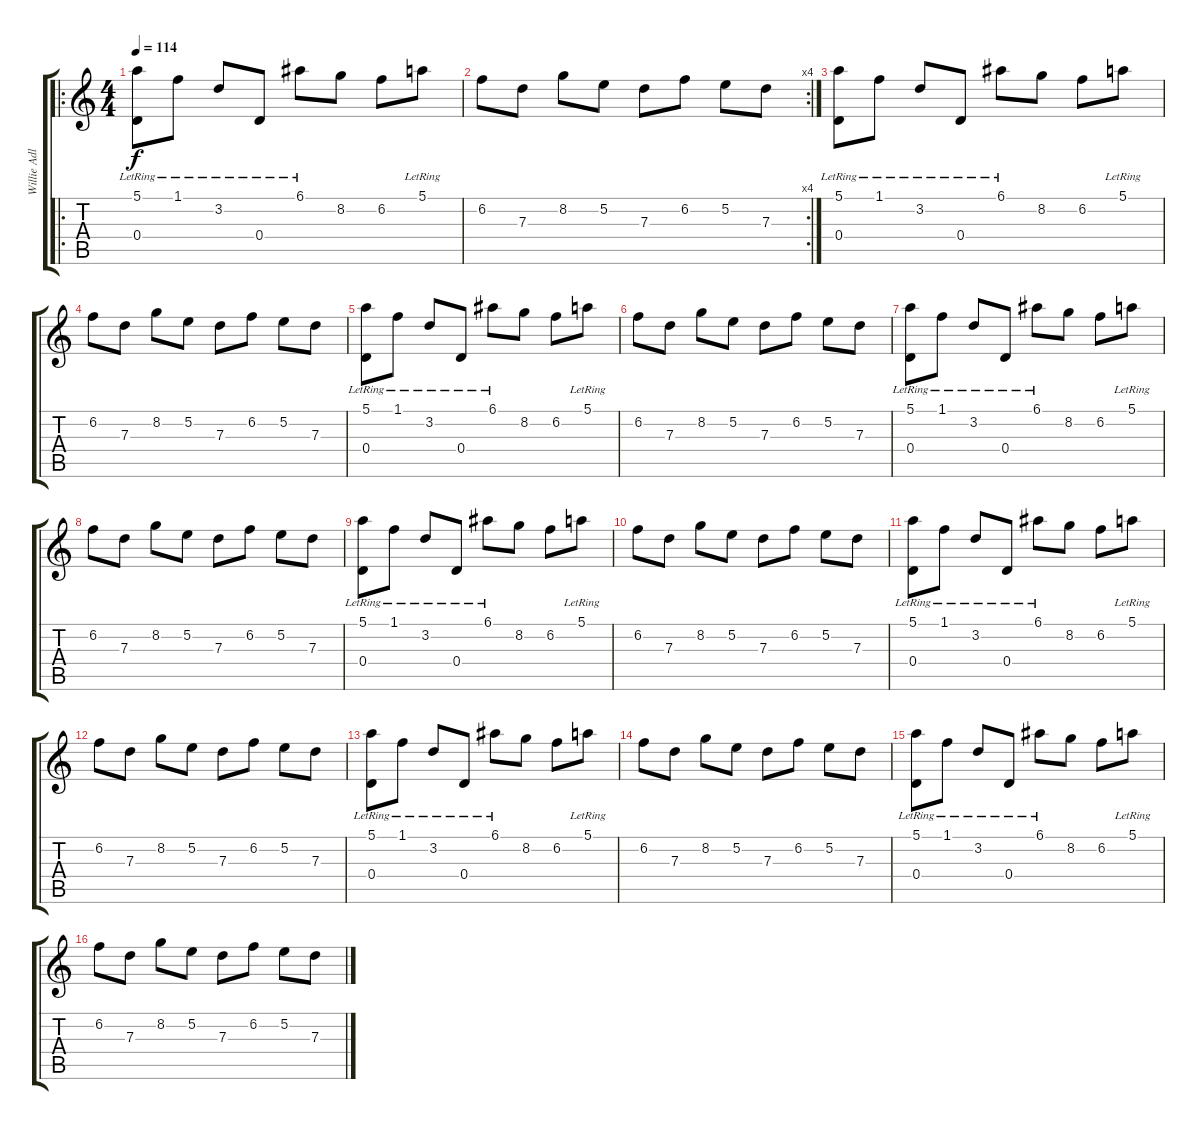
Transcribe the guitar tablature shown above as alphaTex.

\track ("Willie Adler" "Willie Adl") {instrument acousticguitarnylon}
\staff {score tabs}
\tuning (E4 B3 G3 D3 A2 D2) {hide}
\ro
\ts (4 4)
\tempo 114
\clef g2
\ks c
(5.1{lr} 0.4{lr}).8{dy f balance 8 instrument acousticguitarnylon} 1.1{lr}.8 3.2{lr}.8 0.4{lr}.8 6.1{lr}.8 8.2.8 6.2.8 5.1{lr}.8 |
\rc 4
6.2.8 7.3.8 8.2.8 5.2.8 7.3.8 6.2.8 5.2.8 7.3.8 |
(5.1{lr} 0.4{lr}).8{balance 8 instrument acousticguitarnylon} 1.1{lr}.8 3.2{lr}.8 0.4{lr}.8 6.1{lr}.8 8.2.8 6.2.8 5.1{lr}.8 |
6.2.8 7.3.8 8.2.8 5.2.8 7.3.8 6.2.8 5.2.8 7.3.8 |
(5.1{lr} 0.4{lr}).8{balance 8 instrument acousticguitarnylon} 1.1{lr}.8 3.2{lr}.8 0.4{lr}.8 6.1{lr}.8 8.2.8 6.2.8 5.1{lr}.8 |
6.2.8 7.3.8 8.2.8 5.2.8 7.3.8 6.2.8 5.2.8 7.3.8 |
(5.1{lr} 0.4{lr}).8{balance 8 instrument acousticguitarnylon} 1.1{lr}.8 3.2{lr}.8 0.4{lr}.8 6.1{lr}.8 8.2.8 6.2.8 5.1{lr}.8 |
6.2.8 7.3.8 8.2.8 5.2.8 7.3.8 6.2.8 5.2.8 7.3.8 |
(5.1{lr} 0.4{lr}).8{balance 8 instrument acousticguitarnylon} 1.1{lr}.8 3.2{lr}.8 0.4{lr}.8 6.1{lr}.8 8.2.8 6.2.8 5.1{lr}.8 |
6.2.8 7.3.8 8.2.8 5.2.8 7.3.8 6.2.8 5.2.8 7.3.8 |
(5.1{lr} 0.4{lr}).8{balance 8 instrument acousticguitarnylon} 1.1{lr}.8 3.2{lr}.8 0.4{lr}.8 6.1{lr}.8 8.2.8 6.2.8 5.1{lr}.8 |
6.2.8 7.3.8 8.2.8 5.2.8 7.3.8 6.2.8 5.2.8 7.3.8 |
(5.1{lr} 0.4{lr}).8{balance 8 instrument acousticguitarnylon} 1.1{lr}.8 3.2{lr}.8 0.4{lr}.8 6.1{lr}.8 8.2.8 6.2.8 5.1{lr}.8 |
6.2.8 7.3.8 8.2.8 5.2.8 7.3.8 6.2.8 5.2.8 7.3.8 |
(5.1{lr} 0.4{lr}).8{balance 8 instrument acousticguitarnylon} 1.1{lr}.8 3.2{lr}.8 0.4{lr}.8 6.1{lr}.8 8.2.8 6.2.8 5.1{lr}.8 |
6.2.8 7.3.8 8.2.8 5.2.8 7.3.8 6.2.8 5.2.8 7.3.8
